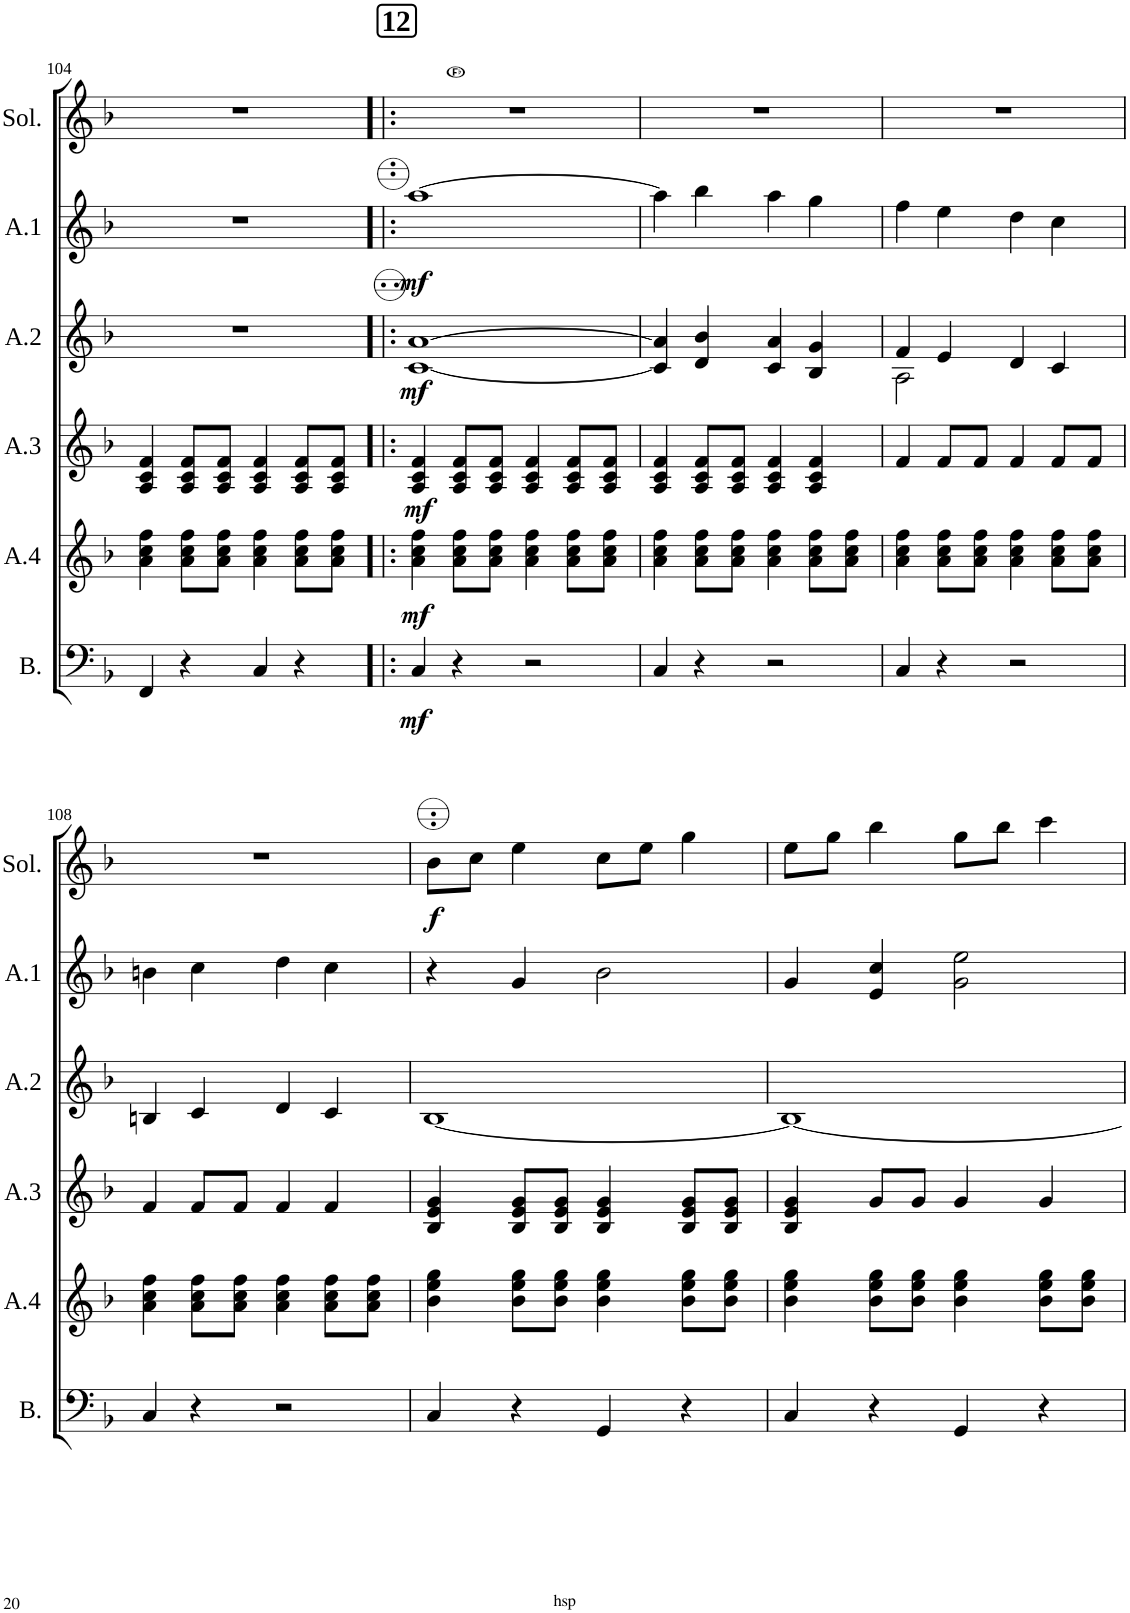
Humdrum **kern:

**kern	**dynam	**kern	**dynam	**kern	**dynam	**kern	**dynam	**kern	**dynam	**kern	**dynam
*part6	*part6	*part5	*part5	*part4	*part4	*part3	*part3	*part2	*part2	*part1	*part1
*staff6	*staff6	*staff5	*staff5	*staff4	*staff4	*staff3	*staff3	*staff2	*staff2	*staff1	*staff1
*I"Bass	*	*I"Akk. 4	*	*I"Akk. 3	*	*I"Akk. 2	*	*I"Akk. 1	*	*I"Solo	*
*I'B.	*	*I'A.4	*	*I'A.3	*	*I'A.2	*	*I'A.1	*	*I'Sol.	*
!!LO:PB:g=z
*clefF4	*	*clefG2	*	*clefG2	*	*clefG2	*	*clefG2	*	*clefG2	*
*k[b-]	*	*k[b-]	*	*k[b-]	*	*k[b-]	*	*k[b-]	*	*k[b-]	*
*M4/4	*	*M4/4	*	*M4/4	*	*M4/4	*	*M4/4	*	*M4/4	*
*met(c|)	*	*met(c|)	*	*met(c|)	*	*met(c|)	*	*met(c|)	*	*met(c|)	*
=104	=104	=104	=104	=104	=104	=104	=104	=104	=104	=104	=104
4FF/	.	4a\ 4cc\ 4ff\	.	4A/ 4c/ 4f/	.	1r	.	1r	.	1r	.
4r	.	8a\ 8cc\ 8ff\L	.	8A/ 8c/ 8f/L	.	.	.	.	.	.	.
.	.	8a\ 8cc\ 8ff\J	.	8A/ 8c/ 8f/J	.	.	.	.	.	.	.
4C/	.	4a\ 4cc\ 4ff\	.	4A/ 4c/ 4f/	.	.	.	.	.	.	.
4r	.	8a\ 8cc\ 8ff\L	.	8A/ 8c/ 8f/L	.	.	.	.	.	.	.
.	.	8a\ 8cc\ 8ff\J	.	8A/ 8c/ 8f/J	.	.	.	.	.	.	.
=105!|:	=105!|:	=105!|:	=105!|:	=105!|:	=105!|:	=105!|:	=105!|:	=105!|:	=105!|:	=105!|:	=105!|:
!	!	!	!	!	!	!	!	!	!	!LO:TX:a:B:t=12	!
!	!LO:DY:b	!	!LO:DY:b	!	!LO:DY:b	!	!LO:DY:b	!	!LO:DY:b	!	!
4C/	mf	4a\ 4cc\ 4ff\	mf	4A/ 4c/ 4f/	mf	[1c [1a	mf	[1aa	mf	1r	.
4r	.	8a\ 8cc\ 8ff\L	.	8A/ 8c/ 8f/L	.	.	.	.	.	.	.
.	.	8a\ 8cc\ 8ff\J	.	8A/ 8c/ 8f/J	.	.	.	.	.	.	.
2r	.	4a\ 4cc\ 4ff\	.	4A/ 4c/ 4f/	.	.	.	.	.	.	.
.	.	8a\ 8cc\ 8ff\L	.	8A/ 8c/ 8f/L	.	.	.	.	.	.	.
.	.	8a\ 8cc\ 8ff\J	.	8A/ 8c/ 8f/J	.	.	.	.	.	.	.
=106	=106	=106	=106	=106	=106	=106	=106	=106	=106	=106	=106
4C/	.	4a\ 4cc\ 4ff\	.	4A/ 4c/ 4f/	.	4c/] 4a/]	.	4aa\]	.	1r	.
4r	.	8a\ 8cc\ 8ff\L	.	8A/ 8c/ 8f/L	.	4d/ 4b-/	.	4bb-\	.	.	.
.	.	8a\ 8cc\ 8ff\J	.	8A/ 8c/ 8f/J	.	.	.	.	.	.	.
2r	.	4a\ 4cc\ 4ff\	.	4A/ 4c/ 4f/	.	4c/ 4a/	.	4aa\	.	.	.
.	.	8a\ 8cc\ 8ff\L	.	4A/ 4c/ 4f/	.	4B-/ 4g/	.	4gg\	.	.	.
.	.	8a\ 8cc\ 8ff\J	.	.	.	.	.	.	.	.	.
=107	=107	=107	=107	=107	=107	=107	=107	=107	=107	=107	=107
*	*	*	*	*	*	*^	*	*	*	*	*
4C/	.	4a\ 4cc\ 4ff\	.	4f/	.	4f/	2A\	.	4ff\	.	1r	.
4r	.	8a\ 8cc\ 8ff\L	.	8f/L	.	4e/	.	.	4ee\	.	.	.
.	.	8a\ 8cc\ 8ff\J	.	8f/J	.	.	.	.	.	.	.	.
2r	.	4a\ 4cc\ 4ff\	.	4f/	.	4d/	2ryy	.	4dd\	.	.	.
.	.	8a\ 8cc\ 8ff\L	.	8f/L	.	4c/	.	.	4cc\	.	.	.
.	.	8a\ 8cc\ 8ff\J	.	8f/J	.	.	.	.	.	.	.	.
*	*	*	*	*	*	*v	*v	*	*	*	*	*
!!LO:LB:g=z
=108	=108	=108	=108	=108	=108	=108	=108	=108	=108	=108	=108
4C/	.	4a\ 4cc\ 4ff\	.	4f/	.	4Bn/	.	4bn\	.	1r	.
4r	.	8a\ 8cc\ 8ff\L	.	8f/L	.	4c/	.	4cc\	.	.	.
.	.	8a\ 8cc\ 8ff\J	.	8f/J	.	.	.	.	.	.	.
2r	.	4a\ 4cc\ 4ff\	.	4f/	.	4d/	.	4dd\	.	.	.
.	.	8a\ 8cc\ 8ff\L	.	4f/	.	4c/	.	4cc\	.	.	.
.	.	8a\ 8cc\ 8ff\J	.	.	.	.	.	.	.	.	.
=109	=109	=109	=109	=109	=109	=109	=109	=109	=109	=109	=109
!	!	!	!	!	!	!	!	!	!	!	!LO:DY:b
4C/	.	4b-\ 4ee\ 4gg\	.	4B-/ 4e/ 4g/	.	[1B-	.	4r	.	8b-\L	f
.	.	.	.	.	.	.	.	.	.	8cc\J	.
4r	.	8b-\ 8ee\ 8gg\L	.	8B-/ 8e/ 8g/L	.	.	.	4g/	.	4ee\	.
.	.	8b-\ 8ee\ 8gg\J	.	8B-/ 8e/ 8g/J	.	.	.	.	.	.	.
4GG/	.	4b-\ 4ee\ 4gg\	.	4B-/ 4e/ 4g/	.	.	.	2b-\	.	8cc\L	.
.	.	.	.	.	.	.	.	.	.	8ee\J	.
4r	.	8b-\ 8ee\ 8gg\L	.	8B-/ 8e/ 8g/L	.	.	.	.	.	4gg\	.
.	.	8b-\ 8ee\ 8gg\J	.	8B-/ 8e/ 8g/J	.	.	.	.	.	.	.
=110	=110	=110	=110	=110	=110	=110	=110	=110	=110	=110	=110
4C/	.	4b-\ 4ee\ 4gg\	.	4B-/ 4e/ 4g/	.	1B-_	.	4g/	.	8ee\L	.
.	.	.	.	.	.	.	.	.	.	8gg\J	.
4r	.	8b-\ 8ee\ 8gg\L	.	8g/L	.	.	.	4e/ 4cc/	.	4bb-\	.
.	.	8b-\ 8ee\ 8gg\J	.	8g/J	.	.	.	.	.	.	.
4GG/	.	4b-\ 4ee\ 4gg\	.	4g/	.	.	.	2g\ 2ee\	.	8gg\L	.
.	.	.	.	.	.	.	.	.	.	8bb-\J	.
4r	.	8b-\ 8ee\ 8gg\L	.	4g/	.	.	.	.	.	4ccc\	.
.	.	8b-\ 8ee\ 8gg\J	.	.	.	.	.	.	.	.	.
=	=	=	=	=	=	=	=	=	=	=	=
*-	*-	*-	*-	*-	*-	*-	*-	*-	*-	*-	*-
